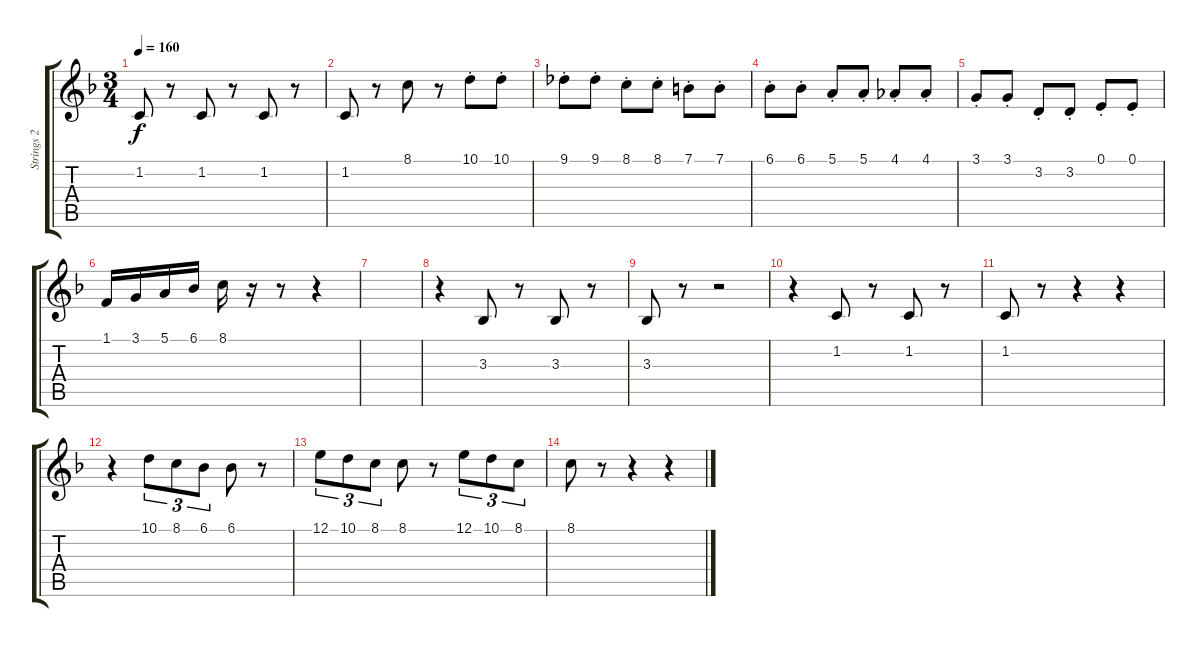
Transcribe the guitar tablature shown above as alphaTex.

\track ("Strings 2" "Strings 2") {instrument stringensemble1}
\staff {score tabs}
\tuning (E4 B3 G3 D3 A2 E2) {hide}
\ts (3 4)
\tempo 160
\clef g2
\ks f
1.2.8{dy f} r.8 1.2.8 r.8 1.2.8 r.8 |
1.2.8 r.8 8.1.8 r.8 10.1{st}.8 10.1{st}.8 |
9.1{st}.8 9.1{st}.8 8.1{st}.8 8.1{st}.8 7.1{st}.8 7.1{st}.8 |
6.1{st}.8 6.1{st}.8 5.1{st}.8 5.1{st}.8 4.1{st}.8 4.1{st}.8 |
3.1{st}.8 3.1{st}.8 3.2{st}.8 3.2{st}.8 0.1{st}.8 0.1{st}.8 |
1.1.16 3.1.16 5.1.16 6.1.16 8.1.16 r.16 r.8 r.4 |
|
r.4 3.3.8 r.8 3.3.8 r.8 |
3.3.8 r.8 r.2 |
r.4 1.2.8 r.8 1.2.8 r.8 |
1.2.8 r.8 r.4 r.4 |
r.4 10.1.8{tu (3 2)} 8.1.8{tu (3 2)} 6.1.8{tu (3 2)} 6.1.8 r.8 |
12.1.8{tu (3 2)} 10.1.8{tu (3 2)} 8.1.8{tu (3 2)} 8.1.8 r.8 12.1.8{tu (3 2)} 10.1.8{tu (3 2)} 8.1.8{tu (3 2)} |
8.1.8 r.8 r.4 r.4
